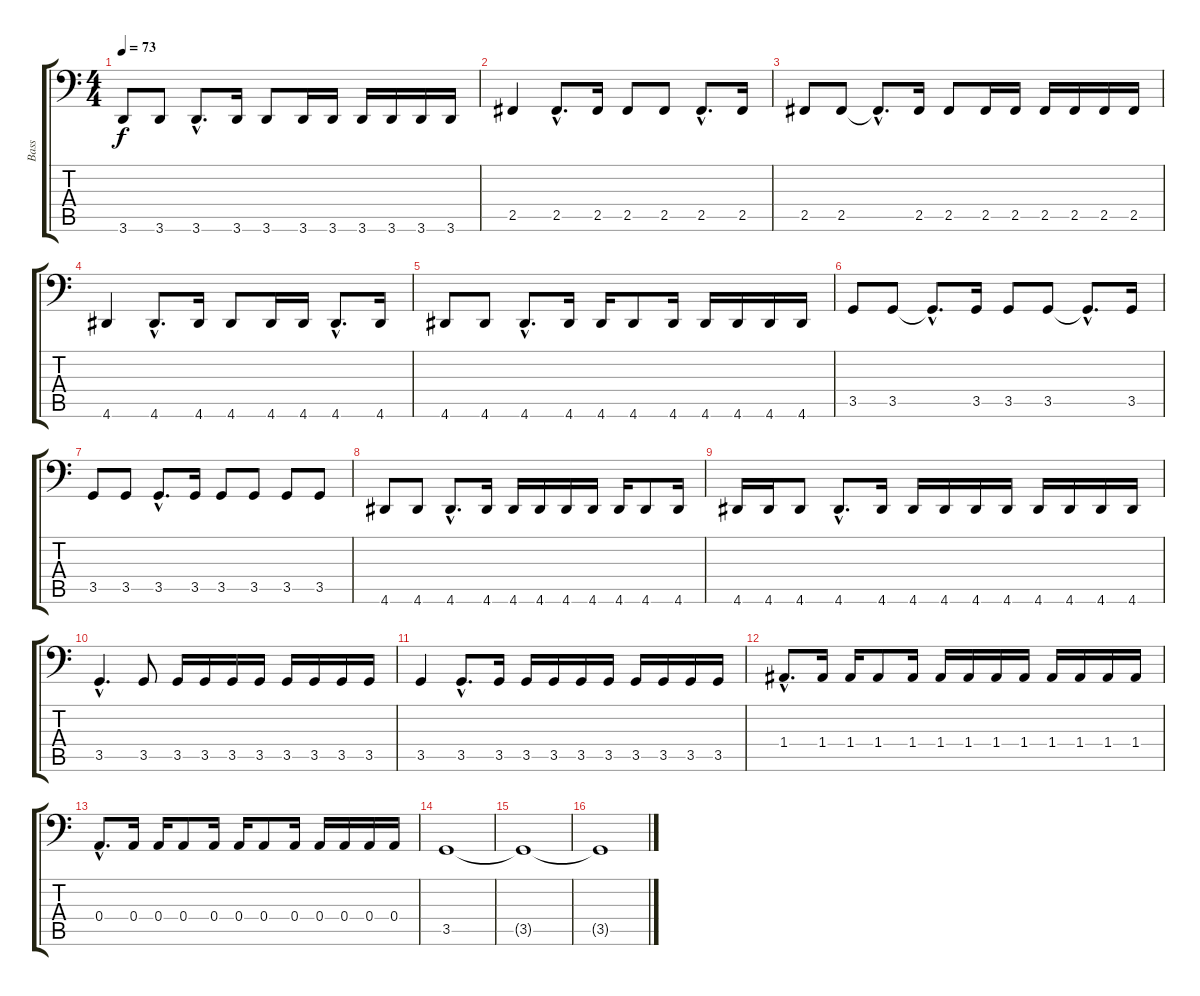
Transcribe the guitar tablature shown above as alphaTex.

\track ("Bass" "Bass") {instrument electricbassfinger}
\staff {score tabs}
\tuning (C3 G2 D2 A1 E1 B0) {hide}
\ts (4 4)
\tempo 73
\clef f4
\ks c
3.6.8{dy f} 3.6.8 3.6{hac}.8{d} 3.6.16 3.6.8 3.6.16 3.6.16 3.6.16 3.6.16 3.6.16 3.6.16 |
2.5.4 2.5{hac}.8{d} 2.5.16 2.5.8 2.5.8 2.5{hac}.8{d} 2.5.16 |
2.5.8 2.5.8 2.5{hac t}.8{d} 2.5.16 2.5.8 2.5.16 2.5.16 2.5.16 2.5.16 2.5.16 2.5.16 |
4.6.4 4.6{hac}.8{d} 4.6.16 4.6.8 4.6.16 4.6.16 4.6{hac}.8{d} 4.6.16 |
4.6.8 4.6.8 4.6{hac}.8{d} 4.6.16 4.6.16 4.6.8 4.6.16 4.6.16 4.6.16 4.6.16 4.6.16 |
3.5.8 3.5.8 3.5{hac t}.8{d} 3.5.16 3.5.8 3.5.8 3.5{hac t}.8{d} 3.5.16 |
3.5.8 3.5.8 3.5{hac}.8{d} 3.5.16 3.5.8 3.5.8 3.5.8 3.5.8 |
4.6.8 4.6.8 4.6{hac}.8{d} 4.6.16 4.6.16 4.6.16 4.6.16 4.6.16 4.6.16 4.6.8 4.6.16 |
4.6.16 4.6.16 4.6.8 4.6{hac}.8{d} 4.6.16 4.6.16 4.6.16 4.6.16 4.6.16 4.6.16 4.6.16 4.6.16 4.6.16 |
3.5{hac}.4{d} 3.5.8 3.5.16 3.5.16 3.5.16 3.5.16 3.5.16 3.5.16 3.5.16 3.5.16 |
3.5.4 3.5{hac}.8{d} 3.5.16 3.5.16 3.5.16 3.5.16 3.5.16 3.5.16 3.5.16 3.5.16 3.5.16 |
1.4{hac}.8{d} 1.4.16 1.4.16 1.4.8 1.4.16 1.4.16 1.4.16 1.4.16 1.4.16 1.4.16 1.4.16 1.4.16 1.4.16 |
0.4{hac}.8{d} 0.4.16 0.4.16 0.4.8 0.4.16 0.4.16 0.4.8 0.4.16 0.4.16 0.4.16 0.4.16 0.4.16 |
3.5.1 |
3.5{t}.1 |
3.5{t}.1
